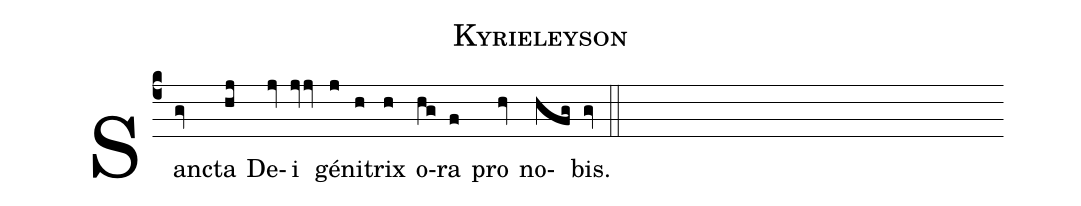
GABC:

name: Kyrieleyson;
%%
(c4) Sanc(gv)ta(hj) De(jv)i(jvjv) gé(j)ni(h)trix(h) o(hg)ra(f) pro(hv) no(hfg)bis.(gv) (::)
